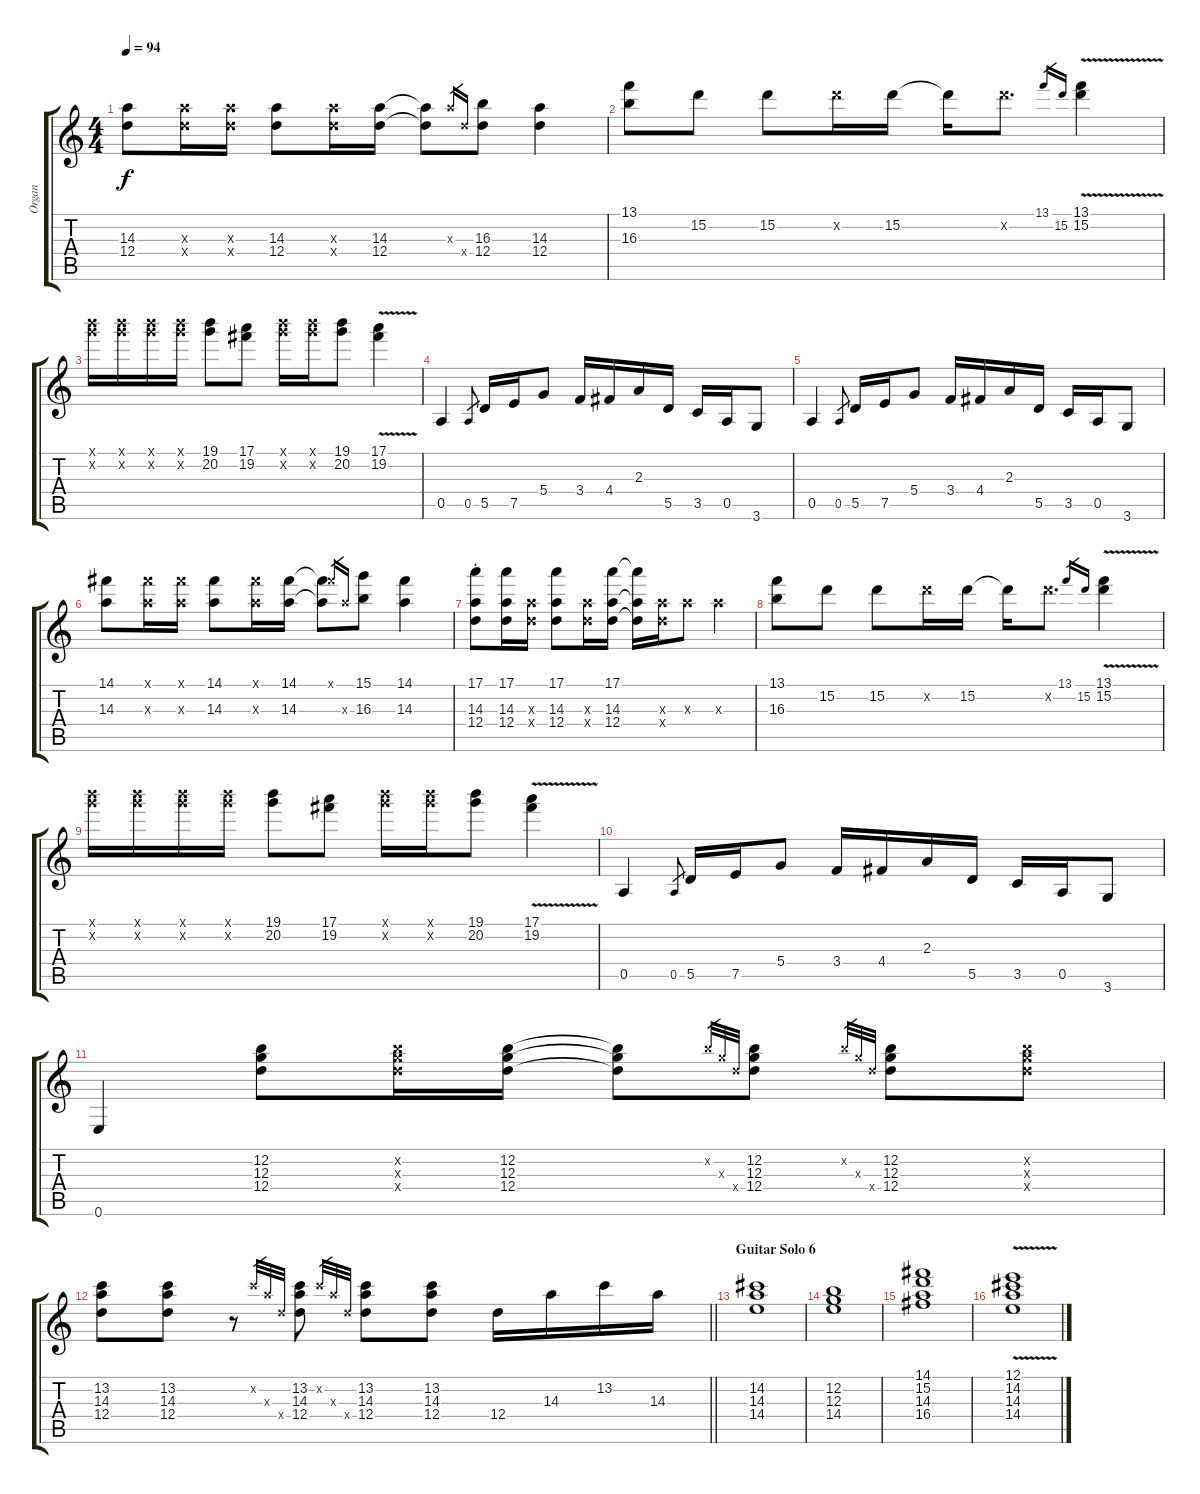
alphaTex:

\track ("Organ" "Organ") {instrument rockorgan}
\staff {score tabs}
\tuning (E5 B4 G4 D4 A3 E3) {hide}
\ts (4 4)
\tempo 94
\clef g2
\ks c
(14.3 12.4).8{dy f} (14.3{x} 12.4{x}).16 (14.3{x} 12.4{x}).16 (14.3 12.4).8 (14.3{x} 12.4{x}).16 (14.3 12.4).16 (14.3{t} 12.4{t}).8 14.3{x}.16{gr} 12.4{x}.16{gr} (16.3 12.4).8 (14.3 12.4).4 |
(13.1 16.3).8 15.2.8 15.2.8 15.2{x}.16 15.2.16 15.2{t}.16 15.2{x}.8{d} 13.1.16{gr} 15.2.16{gr} (13.1{v} 15.2).4 |
(19.1{x} 20.2{x}).16 (19.1{x} 20.2{x}).16 (19.1{x} 20.2{x}).16 (19.1{x} 20.2{x}).16 (19.1 20.2).8 (17.1 19.2).8 (19.1{x} 20.2{x}).16 (19.1{x} 20.2{x}).16 (19.1 20.2).8 (17.1{v} 19.2{v}).4 |
0.5.4 0.5.8{gr} 5.5.16 7.5.16 5.4.8 3.4.16 4.4.16 2.3.16 5.5.16 3.5.16 0.5.16 3.6.8 |
0.5.4 0.5.8{gr} 5.5.16 7.5.16 5.4.8 3.4.16 4.4.16 2.3.16 5.5.16 3.5.16 0.5.16 3.6.8 |
(14.1 14.3).8 (14.1{x} 14.3{x}).16 (14.1{x} 14.3{x}).16 (14.1 14.3).8 (14.1{x} 14.3{x}).16 (14.1 14.3).16 (14.1{t} 14.3{t}).8 14.1{x}.16{gr} 14.3{x}.16{gr} (15.1 16.3).8 (14.1 14.3).4 |
(17.1{st} 14.3{st} 12.4{st}).8 (17.1 14.3 12.4).16 (14.3{x} 12.4{x}).16 (17.1 14.3 12.4).8 (14.3{x} 12.4{x}).16 (17.1 14.3 12.4).16 (17.1{t} 14.3{t} 12.4{t}).16 (14.3{x} 12.4{x}).16 14.3{x}.8 14.3{x}.4 |
(13.1 16.3).8 15.2.8 15.2.8 15.2{x}.16 15.2.16 15.2{t}.16 15.2{x}.8{d} 13.1.16{gr} 15.2.16{gr} (13.1{v} 15.2).4 |
(19.1{x} 20.2{x}).16 (19.1{x} 20.2{x}).16 (19.1{x} 20.2{x}).16 (19.1{x} 20.2{x}).16 (19.1 20.2).8 (17.1 19.2).8 (19.1{x} 20.2{x}).16 (19.1{x} 20.2{x}).16 (19.1 20.2).8 (17.1{v} 19.2{v}).4 |
0.5.4 0.5.8{gr} 5.5.16 7.5.16 5.4.8 3.4.16 4.4.16 2.3.16 5.5.16 3.5.16 0.5.16 3.6.8 |
0.6.4 (12.2 12.3 12.4).8 (12.2{x} 12.3{x} 12.4{x}).16 (12.2 12.3 12.4).16 (12.2{t} 12.3{t} 12.4{t}).8 12.2{x}.32{gr} 12.3{x}.32{gr} 12.4{x}.32{gr} (12.2 12.3 12.4).8 12.2{x}.32{gr} 12.3{x}.32{gr} 12.4{x}.32{gr} (12.2 12.3 12.4).8 (12.2{x} 12.3{x} 12.4{x}).8 |
\barLineRight lightlight
(13.2 14.3 12.4).8 (13.2 14.3 12.4).8 r.8 13.2{x}.32{gr} 14.3{x}.32{gr} 12.4{x}.32{gr} (13.2 14.3 12.4).8 13.2{x}.32{gr} 14.3{x}.32{gr} 12.4{x}.32{gr} (13.2 14.3 12.4).8 (13.2 14.3 12.4).8 12.4.16 14.3.16 13.2.16 14.3.16 |
\section ("" "Guitar Solo 6")
(14.2 14.3 14.4).1 |
(12.2 12.3 14.4).1 |
(14.1 15.2 14.3 16.4).1 |
(12.1{v} 14.2{v} 14.3{v} 14.4).1
